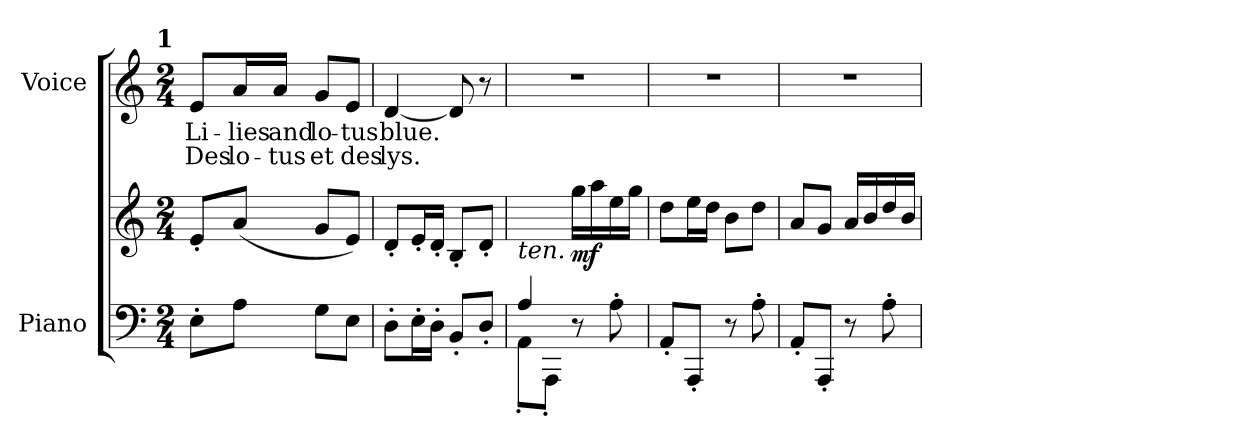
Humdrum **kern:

**kern	**kern	**dynam	**kern	**text	**text
*part2	*part2	*part2	*part1	*part1	*part1
*staff3	*staff2	*staff2/3	*staff1	*staff1	*staff1
*I"Piano	*	*	*I"Voice	*	*
*I'Pno	*	*	*	*	*
*clefF4	*clefG2	*	*clefG2	*	*
*k[]	*k[]	*	*k[]	*	*
*M2/4	*M2/4	*	*M2/4	*	*
!!LO:REH:place=s1:a:B:enc=none:fs=20:t=1
=11	=11	=11	=11	=11	=11
!	!	!	!	!LO:LY:b	!LO:LY:b
8E'\L	8e'/L	.	8e/L	Li-	Des
!	!	!	!	!LO:LY:b	!LO:LY:b
8A\J	(<8a/J	.	16a/L	-lies	lo-
!	!	!	!	!LO:LY:b	!LO:LY:b
.	.	.	16a/JJ	and	-tus
!	!	!	!	!LO:LY:b	!LO:LY:b
8G\L	8g/L	.	8g/L	lo-	et
!	!	!	!	!LO:LY:b	!LO:LY:b
8E\J	8e/J)	.	8e/J	-tus	des
=12	=12	=12	=12	=12	=12
!	!	!	!	!LO:LY:b	!LO:LY:b
8D'\L	8d'/L	.	[4d/	blue.	lys.
16E'\L	16e'/L	.	.	.	.
16D'\JJ	16d'/JJ	.	.	.	.
8BB'/L	8B'/L	.	8d/]	.	.
8D'/J	8d'/J	.	8r	.	.
=13	=13	=13	=13	=13	=13
*^	*	*	*	*	*
!	!	!LO:TX:b:i:t=ten.	!	!	!	!
4A/	8AA'\L	4ryy	.	2r	.	.
.	8AAA'\J	.	.	.	.	.
!	!	!	!LO:DY:b	!	!	!
4ryy	8r	16gg\LL	mf	.	.	.
.	.	16aa\	.	.	.	.
.	8A'\	16ee\	.	.	.	.
.	.	16gg\JJ	.	.	.	.
*v	*v	*	*	*	*	*
!!LO:PB:g=z
=14	=14	=14	=14	=14	=14
8AA'/L	8dd\L	.	2r	.	.
8AAA'/J	16ee\L	.	.	.	.
.	16dd\JJ	.	.	.	.
8r	8b\L	.	.	.	.
8A'\	8dd\J	.	.	.	.
=15	=15	=15	=15	=15	=15
8AA'/L	8a/L	.	2r	.	.
8AAA'/J	8g/J	.	.	.	.
8r	16a/LL	.	.	.	.
.	16b/	.	.	.	.
8A'\	16dd/	.	.	.	.
.	16b/JJ	.	.	.	.
=	=	=	=	=	=
*-	*-	*-	*-	*-	*-
